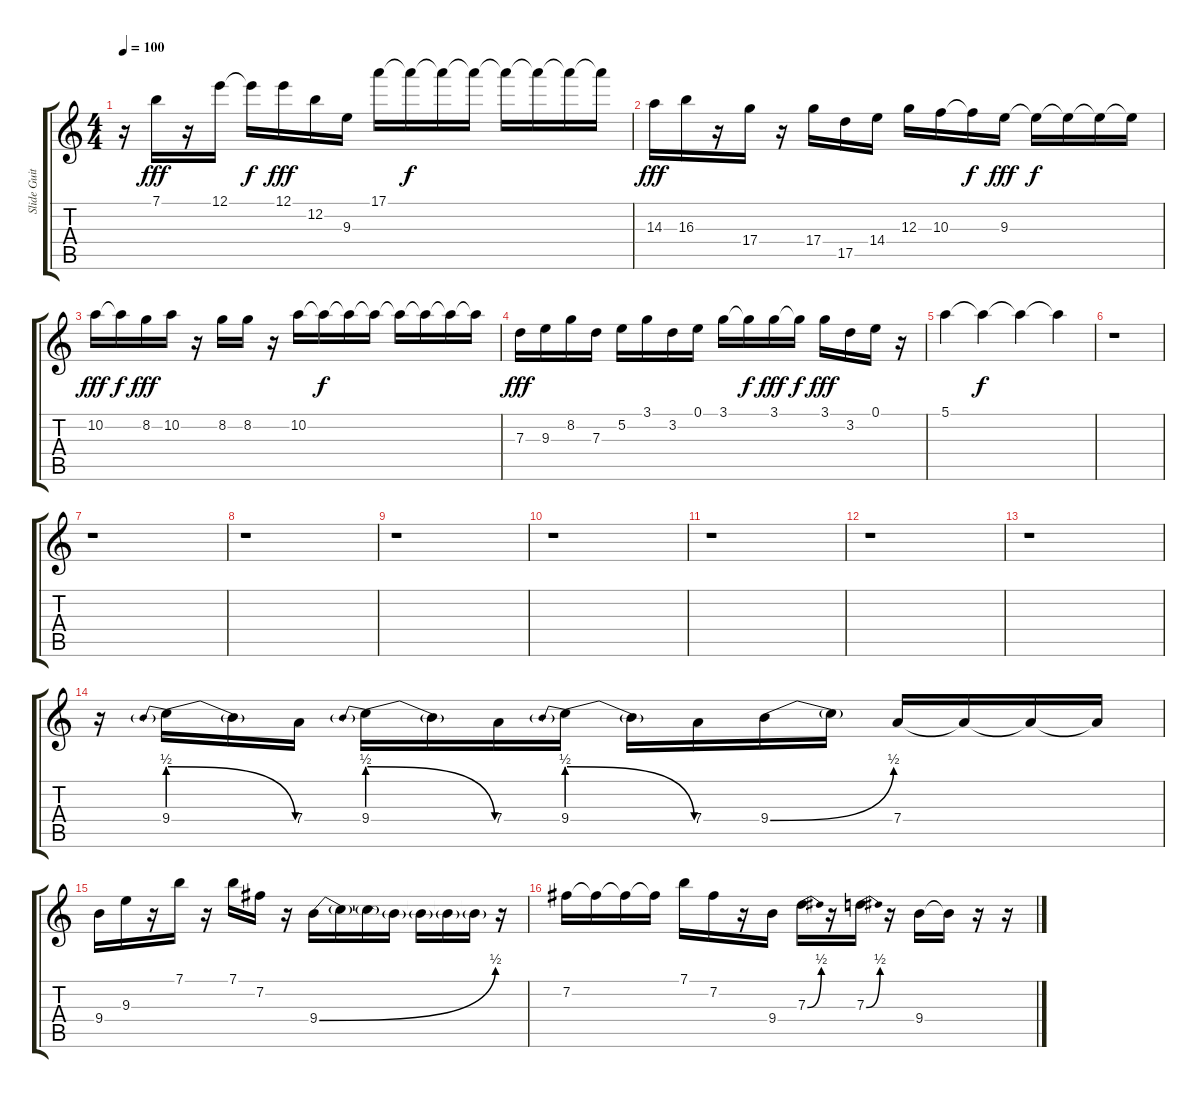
\track ("Slide Guitar" "Slide Guit") {instrument overdrivenguitar}
\staff {score tabs}
\tuning (E4 B3 G3 D3 A2 E2) {hide}
\ts (4 4)
\tempo 100
\clef g2
\ks c
r.16{dy f} 7.1.16{dy fff} r.16 12.1.16 12.1{t}.16{dy f} 12.1.16{dy fff} 12.2.16 9.3.16 17.1.16 17.1{t}.16{dy f} 17.1{t}.16 17.1{t}.16 17.1{t}.16 17.1{t}.16 17.1{t}.16 17.1{t}.16 |
14.3.16{dy fff} 16.3.16 r.16 17.4.16 r.16 17.4.16 17.5.16 14.4.16 12.3.16 10.3.16 10.3{t}.16{dy f} 9.3.16{dy fff} 9.3{t}.16{dy f} 9.3{t}.16 9.3{t}.16 9.3{t}.16 |
10.2.16{dy fff} 10.2{t}.16{dy f} 8.2.16{dy fff} 10.2.16 r.16 8.2.16 8.2.16 r.16 10.2.16 10.2{t}.16{dy f} 10.2{t}.16 10.2{t}.16 10.2{t}.16 10.2{t}.16 10.2{t}.16 10.2{t}.16 |
7.3.16{dy fff} 9.3.16 8.2.16 7.3.16 5.2.16 3.1.16 3.2.16 0.1.16 3.1.16 3.1{t}.16{dy f} 3.1.16{dy fff} 3.1{t}.16{dy f} 3.1.16{dy fff} 3.2.16 0.1.16 r.16 |
5.1.4 5.1{t}.4{dy f} 5.1{t}.4 5.1{t}.4 |
r.1 |
r.1 |
r.1 |
r.1 |
r.1 |
r.1 |
r.1 |
r.1 |
r.16 9.4{be (prebendrelease 0 2 60 0)}.16 9.4{t}.16 7.4.16 9.4{be (prebendrelease 0 2 60 0)}.16 9.4{t}.16 7.4.16 9.4{be (prebendrelease 0 2 60 0)}.16 9.4{t}.16 7.4.16 9.4{be (bend 0 0 60 2)}.16 9.4{t}.16 7.4.16 7.4{t}.16 7.4{t}.16 7.4{t}.16 |
9.4.16 9.3.16 r.16 7.1.16 r.16 7.1.16 7.2.16 r.16 9.4{be (bend 0 0 60 2)}.16 9.4{t}.16 9.4{t}.16 9.4{t}.16 9.4{t}.16 9.4{t}.16 9.4{t}.16 r.16 |
7.2.16 7.2{t}.16 7.2{t}.16 7.2{t}.16 7.1.16 7.2.16 r.16 9.4.16 7.3{be (bend 0 0 60 2)}.16 r.16 7.3{be (bend 0 0 60 2)}.16 r.16 9.4.16 9.4{t}.16 r.16 r.16
